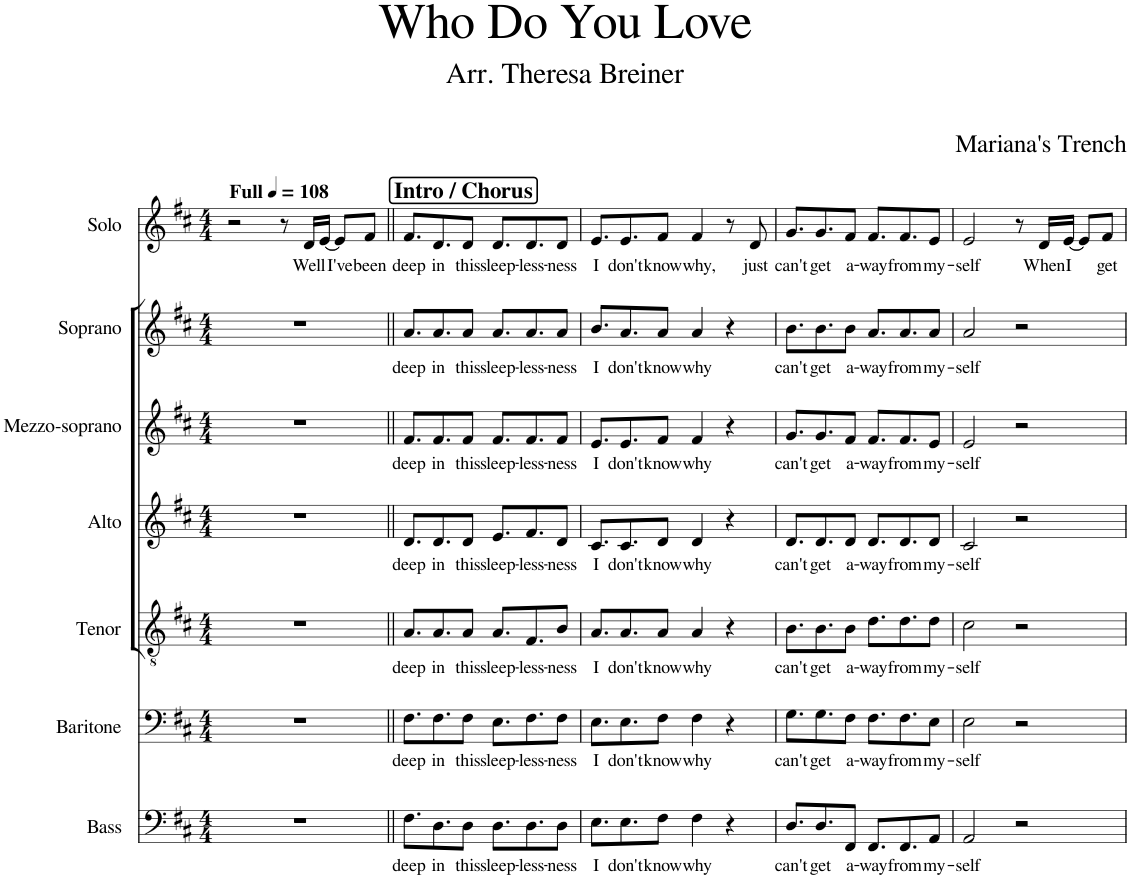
**kern	**text	**kern	**text	**kern	**text	**kern	**text	**kern	**text	**kern	**text	**kern	**text
*part7	*part7	*part6	*part6	*part5	*part5	*part4	*part4	*part3	*part3	*part2	*part2	*part1	*part1
*staff7	*staff7	*staff6	*staff6	*staff5	*staff5	*staff4	*staff4	*staff3	*staff3	*staff2	*staff2	*staff1	*staff1
*I"Bass	*	*I"Baritone	*	*I"Tenor	*	*I"Alto	*	*I"Mezzo-soprano	*	*I"Soprano	*	*I"Solo	*
*I'B.	*	*I'Bar.	*	*I'T.	*	*I'A.	*	*I'Mzs.	*	*I'S.	*	*	*
*clefF4	*	*clefF4	*	*clefGv2	*	*clefG2	*	*clefG2	*	*clefG2	*	*clefG2	*
*k[f#c#]	*	*k[f#c#]	*	*k[f#c#]	*	*k[f#c#]	*	*k[f#c#]	*	*k[f#c#]	*	*k[f#c#]	*
*M4/4	*	*M4/4	*	*M4/4	*	*M4/4	*	*M4/4	*	*M4/4	*	*M4/4	*
*MM108	*	*MM108	*	*MM108	*	*MM108	*	*MM108	*	*MM108	*	*MM108	*
=1	=1	=1	=1	=1	=1	=1	=1	=1	=1	=1	=1	=1	=1
!	!	!	!	!	!	!	!	!	!	!	!	!LO:TX:a:B:t=Full	!
1r	.	1r	.	1r	.	1r	.	1r	.	1r	.	2r	.
.	.	.	.	.	.	.	.	.	.	.	.	8r	.
!	!	!	!	!	!	!	!	!	!	!	!	!	!LO:LY:b
.	.	.	.	.	.	.	.	.	.	.	.	16d/LL	Well
.	.	.	.	.	.	.	.	.	.	.	.	[16e/JJ	.
!	!	!	!	!	!	!	!	!	!	!	!	!	!LO:LY:b
.	.	.	.	.	.	.	.	.	.	.	.	8e/L]	I've
!	!	!	!	!	!	!	!	!	!	!	!	!	!LO:LY:b
.	.	.	.	.	.	.	.	.	.	.	.	8f#/J	been
!!LO:REH:place=s1:a:B:cj:fs=14:t=Intro / Chorus
=2||	=2||	=2||	=2||	=2||	=2||	=2||	=2||	=2||	=2||	=2||	=2||	=2||	=2||
!	!LO:LY:b	!	!LO:LY:b	!	!LO:LY:b	!	!LO:LY:b	!	!LO:LY:b	!	!LO:LY:b	!	!LO:LY:b
8.F#\L	deep	8.F#\L	deep	8.A/L	deep	8.d/L	deep	8.f#/L	deep	8.a/L	deep	8.f#/L	deep
!	!LO:LY:b	!	!LO:LY:b	!	!LO:LY:b	!	!LO:LY:b	!	!LO:LY:b	!	!LO:LY:b	!	!LO:LY:b
8.D\	in	8.F#\	in	8.A/	in	8.d/	in	8.f#/	in	8.a/	in	8.d/	in
!	!LO:LY:b	!	!LO:LY:b	!	!LO:LY:b	!	!LO:LY:b	!	!LO:LY:b	!	!LO:LY:b	!	!LO:LY:b
8D\J	this	8F#\J	this	8A/J	this	8d/J	this	8f#/J	this	8a/J	this	8d/J	this
!	!LO:LY:b	!	!LO:LY:b	!	!LO:LY:b	!	!LO:LY:b	!	!LO:LY:b	!	!LO:LY:b	!	!LO:LY:b
8.D\L	sleep-	8.E\L	sleep-	8.A/L	sleep-	8.e/L	sleep-	8.f#/L	sleep-	8.a/L	sleep-	8.d/L	sleep-
!	!LO:LY:b	!	!LO:LY:b	!	!LO:LY:b	!	!LO:LY:b	!	!LO:LY:b	!	!LO:LY:b	!	!LO:LY:b
8.D\	-less-	8.F#\	-less-	8.F#/	-less-	8.f#/	-less-	8.f#/	-less-	8.a/	-less-	8.d/	-less-
!	!LO:LY:b	!	!LO:LY:b	!	!LO:LY:b	!	!LO:LY:b	!	!LO:LY:b	!	!LO:LY:b	!	!LO:LY:b
8D\J	-ness	8F#\J	-ness	8B/J	-ness	8d/J	-ness	8f#/J	-ness	8a/J	-ness	8d/J	-ness
=3	=3	=3	=3	=3	=3	=3	=3	=3	=3	=3	=3	=3	=3
!	!LO:LY:b	!	!LO:LY:b	!	!LO:LY:b	!	!LO:LY:b	!	!LO:LY:b	!	!LO:LY:b	!	!LO:LY:b
8.E\L	I	8.E\L	I	8.A/L	I	8.c#/L	I	8.e/L	I	8.b/L	I	8.e/L	I
!	!LO:LY:b	!	!LO:LY:b	!	!LO:LY:b	!	!LO:LY:b	!	!LO:LY:b	!	!LO:LY:b	!	!LO:LY:b
8.E\	don't	8.E\	don't	8.A/	don't	8.c#/	don't	8.e/	don't	8.a/	don't	8.e/	don't
!	!LO:LY:b	!	!LO:LY:b	!	!LO:LY:b	!	!LO:LY:b	!	!LO:LY:b	!	!LO:LY:b	!	!LO:LY:b
8F#\J	know	8F#\J	know	8A/J	know	8d/J	know	8f#/J	know	8a/J	know	8f#/J	know
!	!LO:LY:b	!	!LO:LY:b	!	!LO:LY:b	!	!LO:LY:b	!	!LO:LY:b	!	!LO:LY:b	!	!LO:LY:b
4F#\	why	4F#\	why	4A/	why	4d/	why	4f#/	why	4a/	why	4f#/	why,
4r	.	4r	.	4r	.	4r	.	4r	.	4r	.	8r	.
!	!	!	!	!	!	!	!	!	!	!	!	!	!LO:LY:b
.	.	.	.	.	.	.	.	.	.	.	.	8d/	just
=4	=4	=4	=4	=4	=4	=4	=4	=4	=4	=4	=4	=4	=4
!	!LO:LY:b	!	!LO:LY:b	!	!LO:LY:b	!	!LO:LY:b	!	!LO:LY:b	!	!LO:LY:b	!	!LO:LY:b
8.D/L	can't	8.G\L	can't	8.B\L	can't	8.d/L	can't	8.g/L	can't	8.b\L	can't	8.g/L	can't
!	!LO:LY:b	!	!LO:LY:b	!	!LO:LY:b	!	!LO:LY:b	!	!LO:LY:b	!	!LO:LY:b	!	!LO:LY:b
8.D/	get	8.G\	get	8.B\	get	8.d/	get	8.g/	get	8.b\	get	8.g/	get
!	!LO:LY:b	!	!LO:LY:b	!	!LO:LY:b	!	!LO:LY:b	!	!LO:LY:b	!	!LO:LY:b	!	!LO:LY:b
8FF#/J	a-	8F#\J	a-	8B\J	a-	8d/J	a-	8f#/J	a-	8b\J	a-	8f#/J	a-
!	!LO:LY:b	!	!LO:LY:b	!	!LO:LY:b	!	!LO:LY:b	!	!LO:LY:b	!	!LO:LY:b	!	!LO:LY:b
8.FF#/L	-way	8.F#\L	-way	8.d\L	-way	8.d/L	-way	8.f#/L	-way	8.a/L	-way	8.f#/L	-way
!	!LO:LY:b	!	!LO:LY:b	!	!LO:LY:b	!	!LO:LY:b	!	!LO:LY:b	!	!LO:LY:b	!	!LO:LY:b
8.FF#/	from	8.F#\	from	8.d\	from	8.d/	from	8.f#/	from	8.a/	from	8.f#/	from
!	!LO:LY:b	!	!LO:LY:b	!	!LO:LY:b	!	!LO:LY:b	!	!LO:LY:b	!	!LO:LY:b	!	!LO:LY:b
8AA/J	my-	8E\J	my-	8d\J	my-	8d/J	my-	8e/J	my-	8a/J	my-	8e/J	my-
=5	=5	=5	=5	=5	=5	=5	=5	=5	=5	=5	=5	=5	=5
!	!LO:LY:b	!	!LO:LY:b	!	!LO:LY:b	!	!LO:LY:b	!	!LO:LY:b	!	!LO:LY:b	!	!LO:LY:b
2AA/	self	2E\	self	2c#\	self	2c#/	self	2e/	self	2a/	self	2e/	-self
2r	.	2r	.	2r	.	2r	.	2r	.	2r	.	8r	.
!	!	!	!	!	!	!	!	!	!	!	!	!	!LO:LY:b
.	.	.	.	.	.	.	.	.	.	.	.	16d/LL	When
!	!	!	!	!	!	!	!	!	!	!	!	!	!LO:LY:b
.	.	.	.	.	.	.	.	.	.	.	.	[16e/JJ	I
.	.	.	.	.	.	.	.	.	.	.	.	8e/L]	.
!	!	!	!	!	!	!	!	!	!	!	!	!	!LO:LY:b
.	.	.	.	.	.	.	.	.	.	.	.	8f#/J	get
=	=	=	=	=	=	=	=	=	=	=	=	=	=
*-	*-	*-	*-	*-	*-	*-	*-	*-	*-	*-	*-	*-	*-
